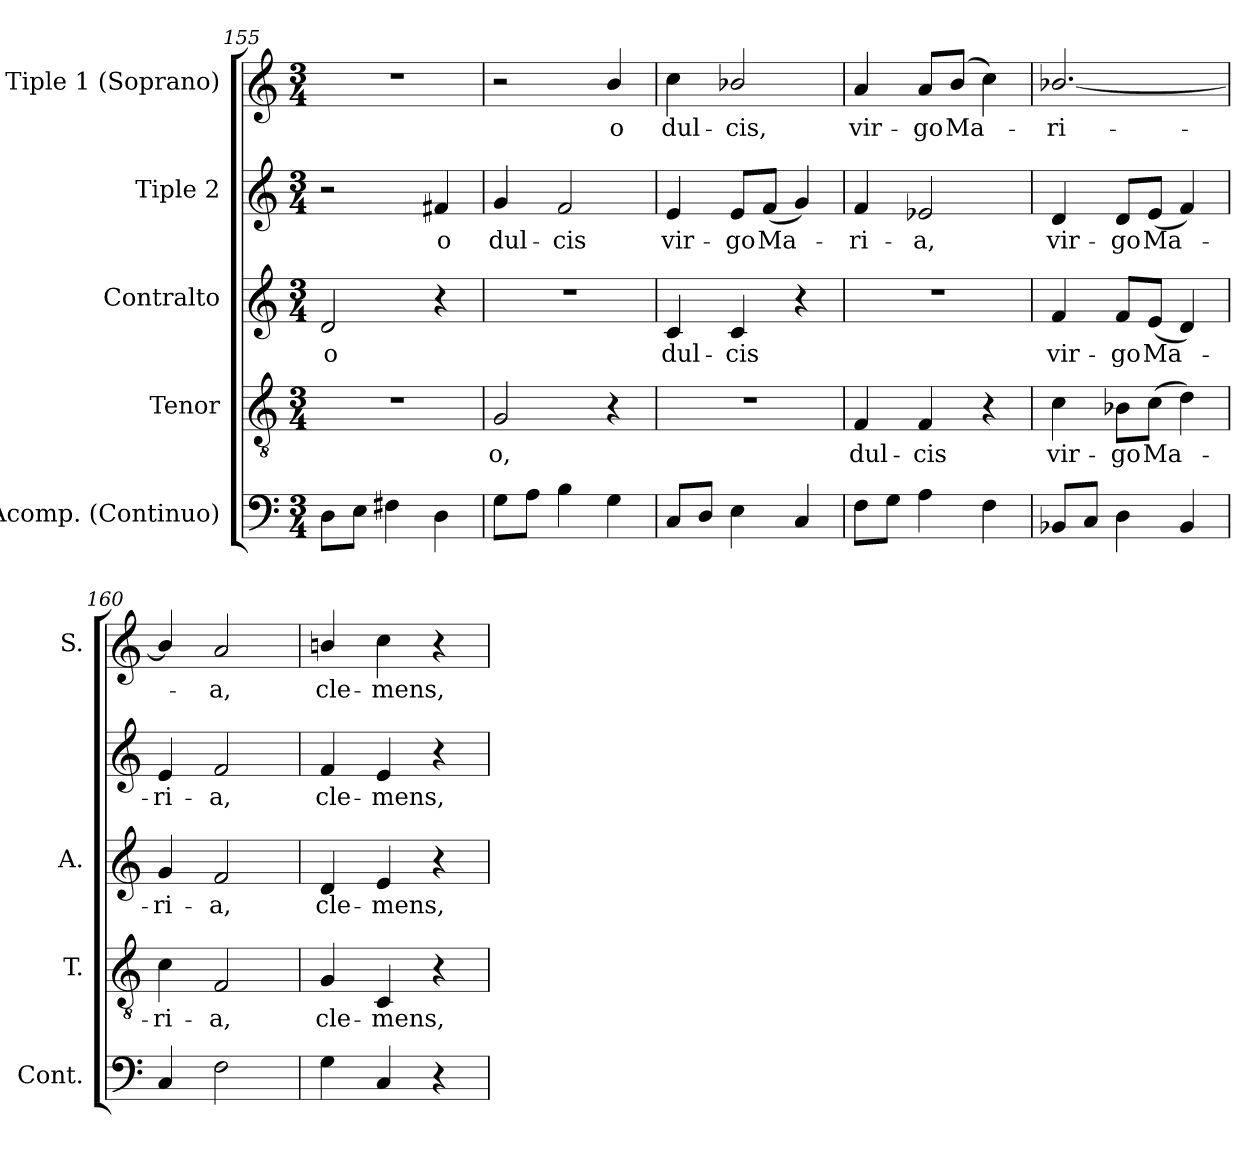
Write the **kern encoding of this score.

**kern	**kern	**text	**kern	**text	**kern	**text	**kern	**text
*part5	*part4	*part4	*part3	*part3	*part2	*part2	*part1	*part1
*staff5	*staff4	*staff4	*staff3	*staff3	*staff2	*staff2	*staff1	*staff1
*I"Acomp. (Continuo)	*I"Tenor	*	*I"Contralto	*	*I"Tiple 2	*	*I"Tiple 1 (Soprano)	*
*I'Cont.	*I'T.	*	*I'A.	*	*	*	*I'S.	*
*clefF4	*clefGv2	*	*clefG2	*	*clefG2	*	*clefG2	*
*	*ITrd7c12	*	*	*	*	*	*	*
*k[]	*k[]	*	*k[]	*	*k[]	*	*k[]	*
*C:	*C:	*	*C:	*	*C:	*	*C:	*
*M3/4	*M3/4	*	*M3/4	*	*M3/4	*	*M3/4	*
=155	=155	=155	=155	=155	=155	=155	=155	=155
!	!LO:N:vis=1	!	!	!	!	!	!	!
!	!	!	!	!LO:LY:b:color=#000000	!	!	!LO:N:vis=1	!
8Di\L	2.r	.	2di/	o	2r	.	2.r	.
8Ei\J	.	.	.	.	.	.	.	.
4F#Xi\	.	.	.	.	.	.	.	.
!	!	!	!	!	!	!LO:LY:b:color=#000000	!	!
4Di\	.	.	4r	.	4f#Xi/	o	.	.
=156	=156	=156	=156	=156	=156	=156	=156	=156
!	!	!LO:LY:b:color=#000000	!LO:N:vis=1	!	!	!	!	!
!	!	!	!	!	!	!LO:LY:b:color=#000000	!	!
8Gi\L	2GGi/	o,	2.r	.	4gi/	dul-	2r	.
8Ai\J	.	.	.	.	.	.	.	.
!	!	!	!	!	!	!LO:LY:b:color=#000000	!	!
4Bi\	.	.	.	.	2fi/	-cis	.	.
!	!	!	!	!	!	!	!	!LO:LY:b:color=#000000
4Gi\	4r	.	.	.	.	.	4bi/	o
=157	=157	=157	=157	=157	=157	=157	=157	=157
!	!LO:N:vis=1	!	!	!	!	!	!	!
!	!	!	!	!LO:LY:b:color=#000000	!	!	!	!
!	!	!	!	!	!	!LO:LY:b:color=#000000	!	!
!	!	!	!	!	!	!	!	!LO:LY:b:color=#000000
8Ci/L	2.r	.	4ci/	dul-	4ei/	vir-	4cci\	dul-
8Di/J	.	.	.	.	.	.	.	.
!	!	!	!	!LO:LY:b:color=#000000	!	!	!	!
!	!	!	!	!	!	!LO:LY:b:color=#000000	!	!
!	!	!	!	!	!	!	!	!LO:LY:b:color=#000000
4Ei\	.	.	4ci/	-cis	8ei/L	-go	2b-Xi/	-cis,
!	!	!	!	!	!	!LO:LY:b:color=#000000	!	!
.	.	.	.	.	(8fi/J	Ma-	.	.
4Ci/	.	.	4r	.	4gi/)	.	.	.
=158	=158	=158	=158	=158	=158	=158	=158	=158
!	!	!LO:LY:b:color=#000000	!LO:N:vis=1	!	!	!	!	!
!	!	!	!	!	!	!LO:LY:b:color=#000000	!	!
!	!	!	!	!	!	!	!	!LO:LY:b:color=#000000
8Fi\L	4FFi/	dul-	2.r	.	4fi/	-ri-	4ai/	vir-
8Gi\J	.	.	.	.	.	.	.	.
!	!	!LO:LY:b:color=#000000	!	!	!	!	!	!
!	!	!	!	!	!	!LO:LY:b:color=#000000	!	!
!	!	!	!	!	!	!	!	!LO:LY:b:color=#000000
4Ai\	4FFi/	-cis	.	.	2e-Xi/	-a,	8ai/L	-go
!	!	!	!	!	!	!	!	!LO:LY:b:color=#000000
.	.	.	.	.	.	.	(8bi/J	Ma-
4Fi\	4r	.	.	.	.	.	4cci\)	.
!!LO:PB:g=z
=159	=159	=159	=159	=159	=159	=159	=159	=159
!	!	!LO:LY:b:color=#000000	!	!	!	!	!	!
!	!	!	!	!LO:LY:b:color=#000000	!	!	!	!
!	!	!	!	!	!	!LO:LY:b:color=#000000	!	!
!	!	!	!	!	!	!	!	!LO:LY:b:color=#000000
8BB-Xi/L	4Ci\	vir-	4fi/	vir-	4di/	vir-	[2.b-Xi/	-ri-
8Ci/J	.	.	.	.	.	.	.	.
!	!	!LO:LY:b:color=#000000	!	!	!	!	!	!
!	!	!	!	!LO:LY:b:color=#000000	!	!	!	!
!	!	!	!	!	!	!LO:LY:b:color=#000000	!	!
4Di\	8BB-Xi\L	-go	8fi/L	-go	8di/L	-go	.	.
!	!	!LO:LY:b:color=#000000	!	!	!	!	!	!
!	!	!	!	!LO:LY:b:color=#000000	!	!	!	!
!	!	!	!	!	!	!LO:LY:b:color=#000000	!	!
.	(8Ci\J	Ma-	(8ei/J	Ma-	(8ei/J	Ma-	.	.
4BB-i/	4Di\)	.	4di/)	.	4fi/)	.	.	.
=160	=160	=160	=160	=160	=160	=160	=160	=160
!	!	!LO:LY:b:color=#000000	!	!	!	!	!	!
!	!	!	!	!LO:LY:b:color=#000000	!	!	!	!
!	!	!	!	!	!	!LO:LY:b:color=#000000	!	!
4Ci/	4Ci\	-ri-	4gi/	-ri-	4ei/	-ri-	4b-i/]	.
!	!	!LO:LY:b:color=#000000	!	!	!	!	!	!
!	!	!	!	!LO:LY:b:color=#000000	!	!	!	!
!	!	!	!	!	!	!LO:LY:b:color=#000000	!	!
!	!	!	!	!	!	!	!	!LO:LY:b:color=#000000
2Fi\	2FFi/	-a,	2fi/	-a,	2fi/	-a,	2ai/	-a,
=161	=161	=161	=161	=161	=161	=161	=161	=161
!	!	!LO:LY:b:color=#000000	!	!	!	!	!	!
!	!	!	!	!LO:LY:b:color=#000000	!	!	!	!
!	!	!	!	!	!	!LO:LY:b:color=#000000	!	!
!	!	!	!	!	!	!	!	!LO:LY:b:color=#000000
4Gi\	4GGi/	cle-	4di/	cle-	4fi/	cle-	4bni/	cle-
!	!	!LO:LY:b:color=#000000	!	!	!	!	!	!
!	!	!	!	!LO:LY:b:color=#000000	!	!	!	!
!	!	!	!	!	!	!LO:LY:b:color=#000000	!	!
!	!	!	!	!	!	!	!	!LO:LY:b:color=#000000
4Ci/	4CCi/	-mens,	4ei/	-mens,	4ei/	-mens,	4cci\	-mens,
4r	4r	.	4r	.	4r	.	4r	.
=	=	=	=	=	=	=	=	=
*-	*-	*-	*-	*-	*-	*-	*-	*-
